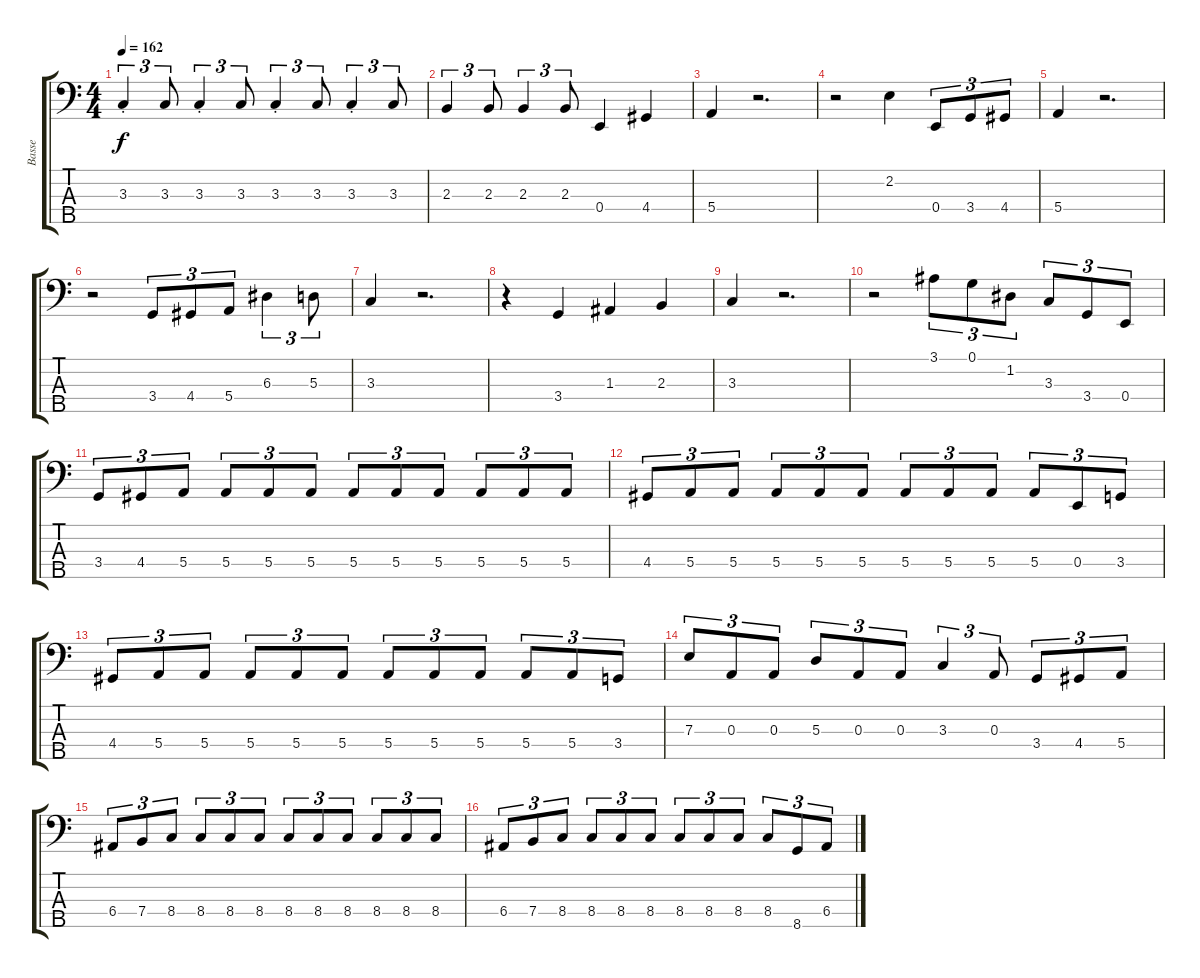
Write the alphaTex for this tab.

\track ("Basse" "Basse") {instrument electricbasspick}
\staff {score tabs}
\tuning (G2 D2 A1 E1 B0) {hide}
\ts (4 4)
\tempo 162
\clef f4
\ks c
3.3{st}.4{tu (3 2) dy f} 3.3.8{tu (3 2)} 3.3{st}.4{tu (3 2)} 3.3.8{tu (3 2)} 3.3{st}.4{tu (3 2)} 3.3.8{tu (3 2)} 3.3{st}.4{tu (3 2)} 3.3.8{tu (3 2)} |
2.3.4{tu (3 2)} 2.3.8{tu (3 2)} 2.3.4{tu (3 2)} 2.3.8{tu (3 2)} 0.4.4 4.4.4 |
5.4.4 r.2{d} |
r.2 2.2.4 0.4.8{tu (3 2)} 3.4.8{tu (3 2)} 4.4.8{tu (3 2)} |
5.4.4 r.2{d} |
r.2 3.4.8{tu (3 2)} 4.4.8{tu (3 2)} 5.4.8{tu (3 2)} 6.3.4{tu (3 2)} 5.3.8{tu (3 2)} |
3.3.4 r.2{d} |
r.4 3.4.4 1.3.4 2.3.4 |
3.3.4 r.2{d} |
r.2 3.1.8{tu (3 2)} 0.1.8{tu (3 2)} 1.2.8{tu (3 2)} 3.3.8{tu (3 2)} 3.4.8{tu (3 2)} 0.4.8{tu (3 2)} |
3.4.8{tu (3 2)} 4.4.8{tu (3 2)} 5.4.8{tu (3 2)} 5.4.8{tu (3 2)} 5.4.8{tu (3 2)} 5.4.8{tu (3 2)} 5.4.8{tu (3 2)} 5.4.8{tu (3 2)} 5.4.8{tu (3 2)} 5.4.8{tu (3 2)} 5.4.8{tu (3 2)} 5.4.8{tu (3 2)} |
4.4.8{tu (3 2)} 5.4.8{tu (3 2)} 5.4.8{tu (3 2)} 5.4.8{tu (3 2)} 5.4.8{tu (3 2)} 5.4.8{tu (3 2)} 5.4.8{tu (3 2)} 5.4.8{tu (3 2)} 5.4.8{tu (3 2)} 5.4.8{tu (3 2)} 0.4.8{tu (3 2)} 3.4.8{tu (3 2)} |
4.4.8{tu (3 2)} 5.4.8{tu (3 2)} 5.4.8{tu (3 2)} 5.4.8{tu (3 2)} 5.4.8{tu (3 2)} 5.4.8{tu (3 2)} 5.4.8{tu (3 2)} 5.4.8{tu (3 2)} 5.4.8{tu (3 2)} 5.4.8{tu (3 2)} 5.4.8{tu (3 2)} 3.4.8{tu (3 2)} |
7.3.8{tu (3 2)} 0.3.8{tu (3 2)} 0.3.8{tu (3 2)} 5.3.8{tu (3 2)} 0.3.8{tu (3 2)} 0.3.8{tu (3 2)} 3.3.4{tu (3 2)} 0.3.8{tu (3 2)} 3.4.8{tu (3 2)} 4.4.8{tu (3 2)} 5.4.8{tu (3 2)} |
6.4.8{tu (3 2)} 7.4.8{tu (3 2)} 8.4.8{tu (3 2)} 8.4.8{tu (3 2)} 8.4.8{tu (3 2)} 8.4.8{tu (3 2)} 8.4.8{tu (3 2)} 8.4.8{tu (3 2)} 8.4.8{tu (3 2)} 8.4.8{tu (3 2)} 8.4.8{tu (3 2)} 8.4.8{tu (3 2)} |
6.4.8{tu (3 2)} 7.4.8{tu (3 2)} 8.4.8{tu (3 2)} 8.4.8{tu (3 2)} 8.4.8{tu (3 2)} 8.4.8{tu (3 2)} 8.4.8{tu (3 2)} 8.4.8{tu (3 2)} 8.4.8{tu (3 2)} 8.4.8{tu (3 2)} 8.5.8{tu (3 2)} 6.4.8{tu (3 2)}
